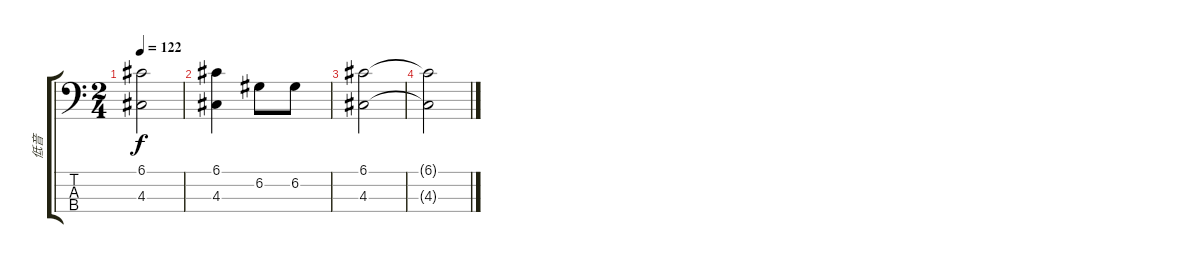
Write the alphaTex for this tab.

\track ("低音" "低音") {instrument electricbassfinger}
\staff {score tabs}
\tuning (G2 D2 A1 E1) {hide}
\ts (2 4)
\tempo 122
\clef f4
\ks c
(6.1 4.3).2{dy f} |
(6.1 4.3).4 6.2.8 6.2.8 |
(6.1 4.3).2 |
(6.1{t} 4.3{t}).2
